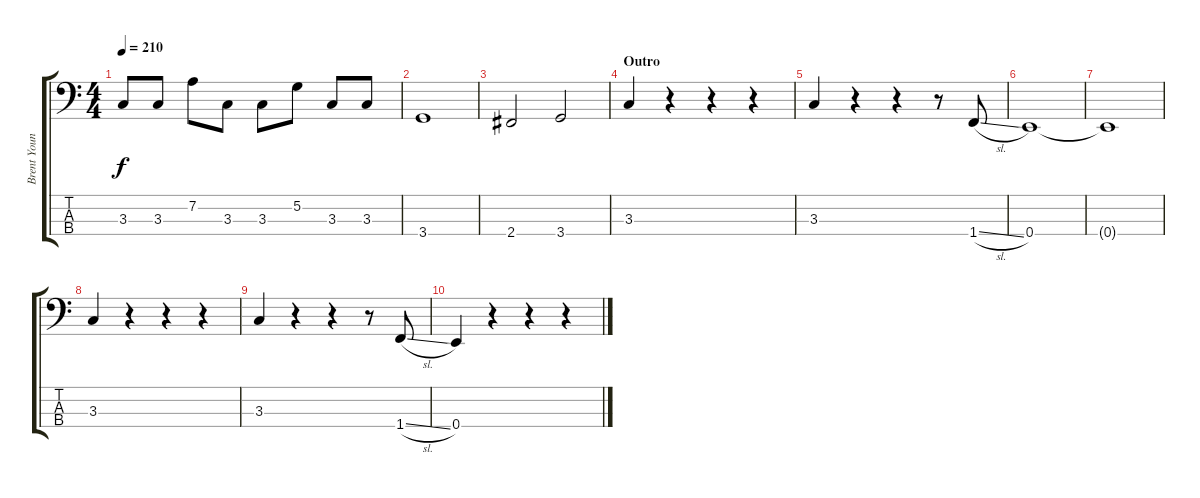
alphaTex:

\track ("Brent Young" "Brent Youn") {instrument electricbasspick}
\staff {score tabs}
\tuning (G2 D2 A1 E1) {hide}
\ts (4 4)
\tempo 210
\clef f4
\ks c
3.3.8{dy f} 3.3.8 7.2.8 3.3.8 3.3.8 5.2.8 3.3.8 3.3.8 |
3.4.1 |
2.4.2 3.4.2 |
\section ("" "Outro")
3.3.4 r.4 r.4 r.4 |
3.3.4 r.4 r.4 r.8 1.4{sl}.8 |
0.4.1 |
0.4{t}.1 |
3.3.4 r.4 r.4 r.4 |
3.3.4 r.4 r.4 r.8 1.4{sl}.8 |
0.4.4 r.4 r.4 r.4
